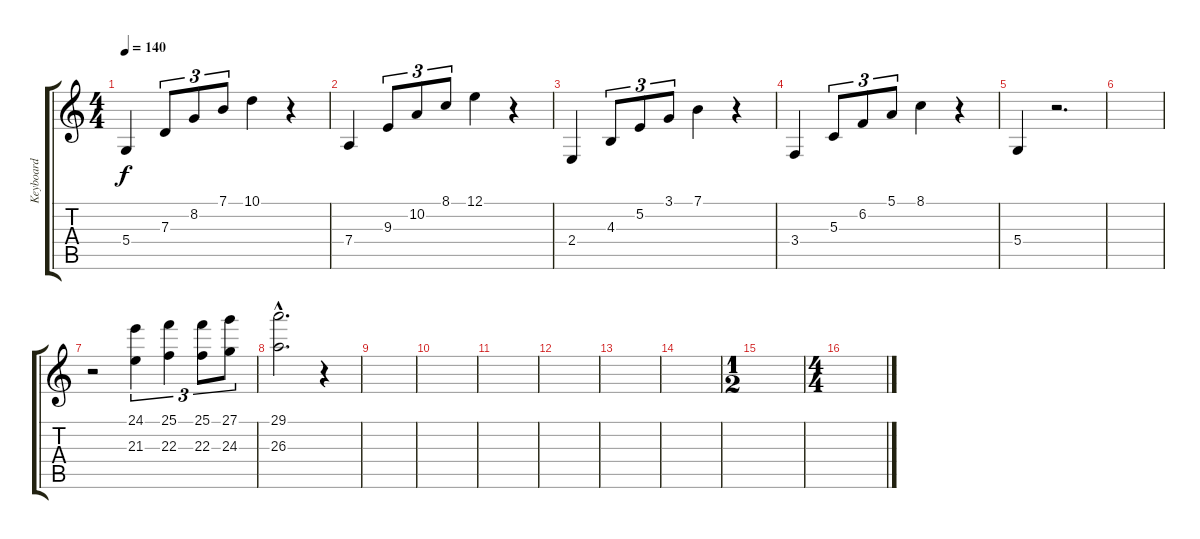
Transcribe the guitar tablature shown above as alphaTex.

\track ("Keyboard" "Keyboard") {instrument brasssection}
\staff {score tabs}
\tuning (E4 B3 G3 D3 A2 E2) {hide}
\ts (4 4)
\tempo 140
\clef g2
\ks c
5.4.4{dy f} 7.3.8{tu (3 2)} 8.2.8{tu (3 2)} 7.1.8{tu (3 2)} 10.1.4 r.4 |
7.4.4{volume 16 instrument harpsichord} 9.3.8{tu (3 2)} 10.2.8{tu (3 2)} 8.1.8{tu (3 2)} 12.1.4 r.4 |
2.4.4 4.3.8{tu (3 2)} 5.2.8{tu (3 2)} 3.1.8{tu (3 2)} 7.1.4 r.4 |
3.4.4 5.3.8{tu (3 2)} 6.2.8{tu (3 2)} 5.1.8{tu (3 2)} 8.1.4 r.4 |
5.4.4 r.2{d} |
|
r.2 (24.1 21.3).4{tu (3 2) volume 16 instrument harpsichord} (25.1 22.3).4{tu (3 2)} (25.1 22.3).8{tu (3 2)} (27.1 24.3).8{tu (3 2)} |
(29.1{hac} 26.3{hac}).2{d} r.4 |
|
|
|
|
|
|
\ts (1 2)
|
\ts (4 4)
